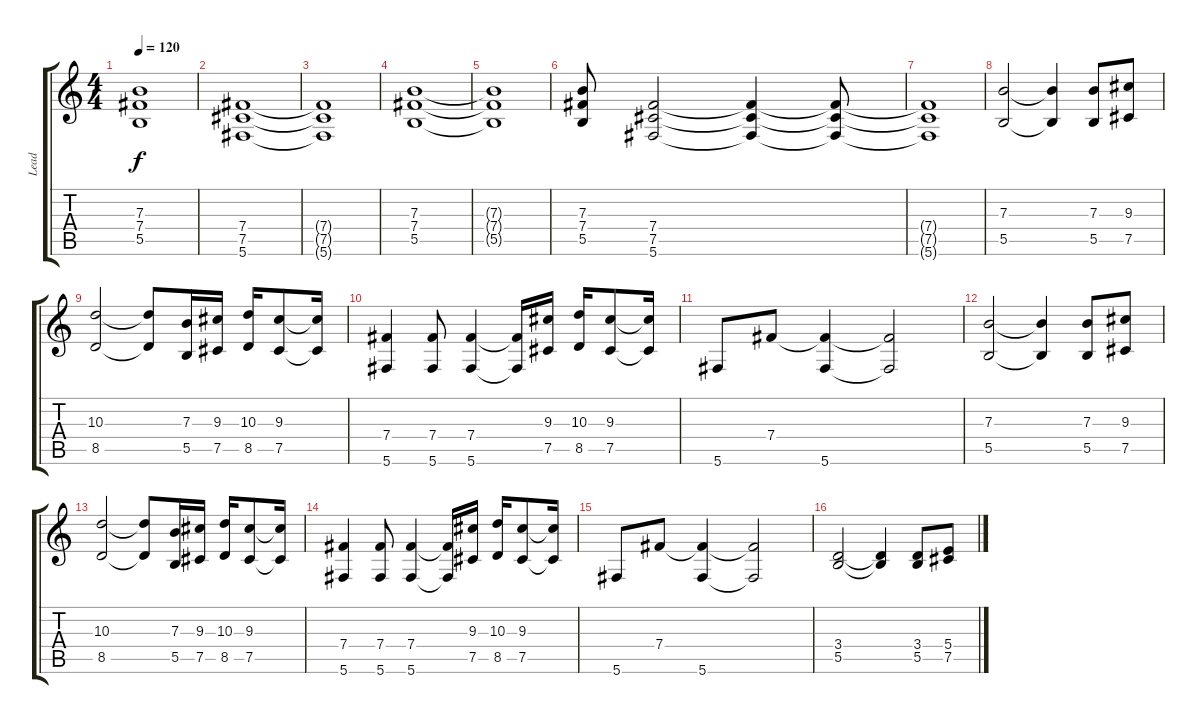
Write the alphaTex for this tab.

\track ("Lead" "Lead") {instrument distortionguitar}
\staff {score tabs}
\tuning (Db4 Ab3 E3 B2 Gb2 Db2) {hide}
\ts (4 4)
\tempo 120
\clef g2
\ks c
(7.3{t} 7.4{t} 5.5{t}).1{dy f} |
(7.4 7.5 5.6).1 |
(7.4{t} 7.5{t} 5.6{t}).1 |
(7.3 7.4 5.5).1 |
(7.3{t} 7.4{t} 5.5{t}).1 |
(7.3 7.4 5.5).8 (7.4 7.5 5.6).2 (7.4{t} 7.5{t} 5.6{t}).4 (7.4{t} 7.5{t} 5.6{t}).8 |
(7.4{t} 7.5{t} 5.6{t}).1 |
(7.3 5.5).2 (7.3{t} 5.5{t}).4 (7.3 5.5).8 (9.3 7.5).8 |
(10.3 8.5).2 (10.3{t} 8.5{t}).8 (7.3 5.5).16 (9.3 7.5).16 (10.3 8.5).16 (9.3 7.5).8 (9.3{t} 7.5{t}).16 |
(7.4 5.6).4 (7.4 5.6).8 (7.4 5.6).4 (7.4{t} 5.6{t}).16 (9.3 7.5).16 (10.3 8.5).16 (9.3 7.5).8 (9.3{t} 7.5{t}).16 |
5.6.8 7.4.8 (7.4{t} 5.6).4 (7.4{t} 5.6{t}).2 |
(7.3 5.5).2 (7.3{t} 5.5{t}).4 (7.3 5.5).8 (9.3 7.5).8 |
(10.3 8.5).2 (10.3{t} 8.5{t}).8 (7.3 5.5).16 (9.3 7.5).16 (10.3 8.5).16 (9.3 7.5).8 (9.3{t} 7.5{t}).16 |
(7.4 5.6).4 (7.4 5.6).8 (7.4 5.6).4 (7.4{t} 5.6{t}).16 (9.3 7.5).16 (10.3 8.5).16 (9.3 7.5).8 (9.3{t} 7.5{t}).16 |
5.6.8 7.4.8 (7.4{t} 5.6).4 (7.4{t} 5.6{t}).2 |
(3.4 5.5).2 (3.4{t} 5.5{t}).4 (3.4 5.5).8 (5.4 7.5).8
